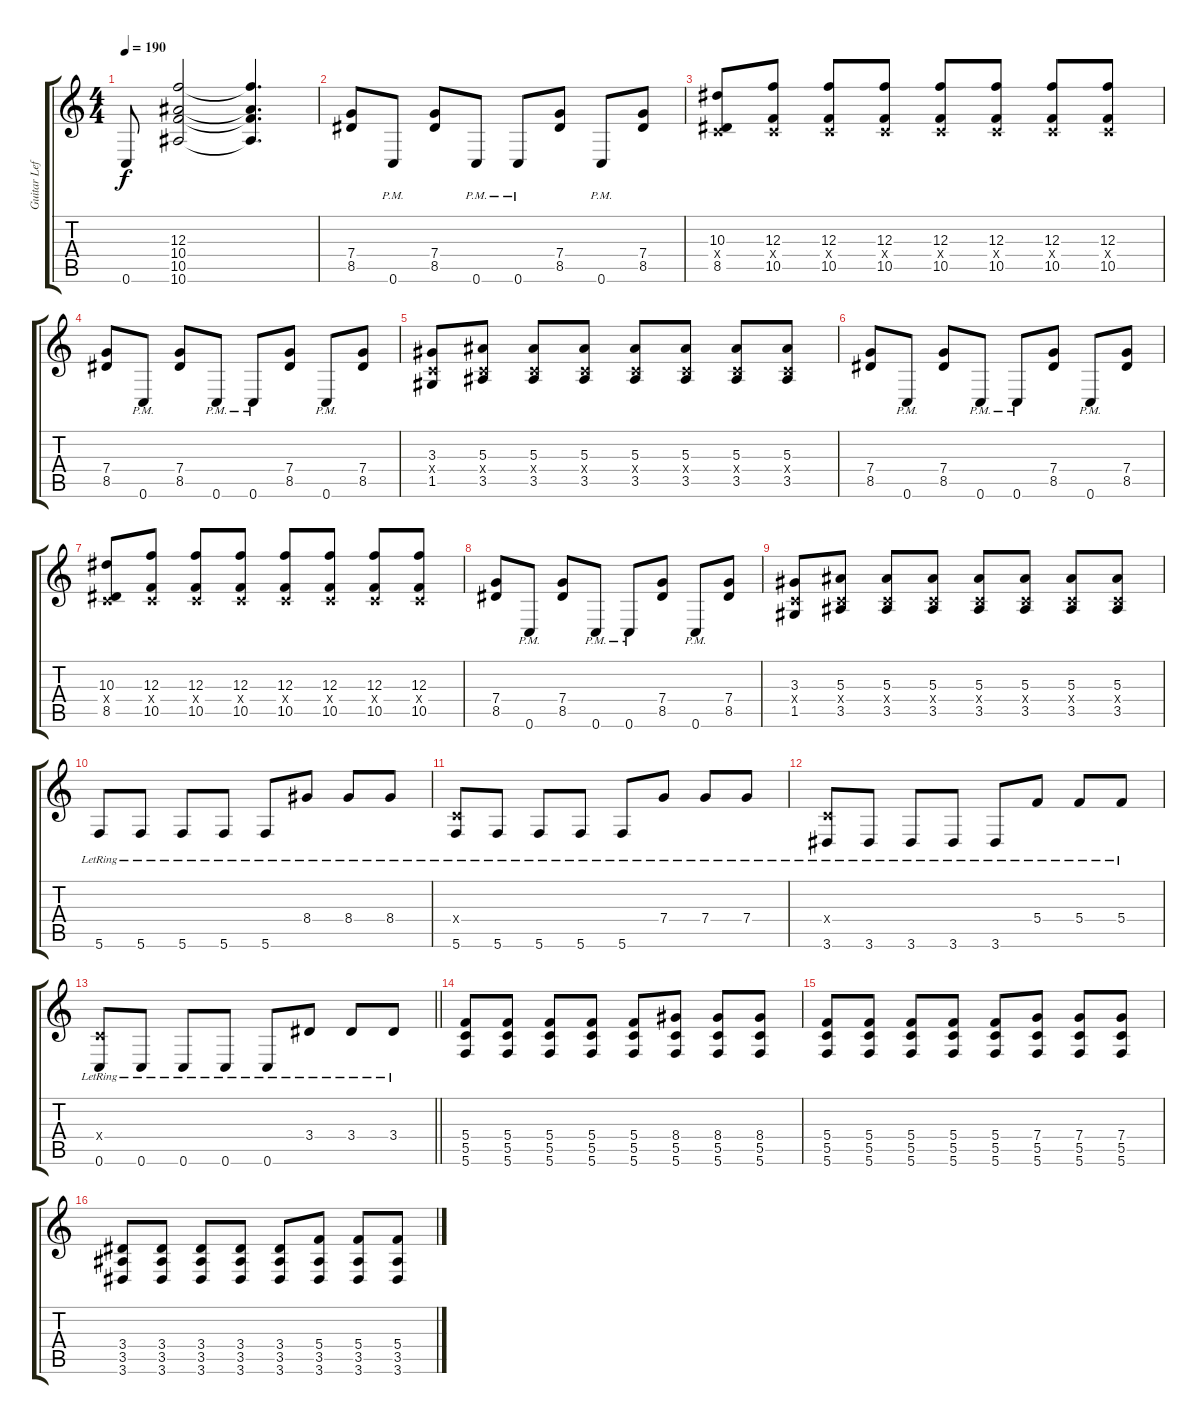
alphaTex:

\track ("Guitar Left" "Guitar Lef") {instrument distortionguitar}
\staff {score tabs}
\tuning (D4 A3 F3 C3 G2 C2) {hide}
\ts (4 4)
\tempo 190
\clef g2
\ks c
0.6.8{dy f} (12.3 10.4 10.5 10.6).2 (12.3{t} 10.4{t} 10.5{t} 10.6{t}).4{d} |
(7.4 8.5).8 0.6{pm}.8 (7.4 8.5).8 0.6{pm}.8 0.6{pm}.8 (7.4 8.5).8 0.6{pm}.8 (7.4 8.5).8 |
(10.3 0.4{x} 8.5).8 (12.3 0.4{x} 10.5).8 (12.3 0.4{x} 10.5).8 (12.3 0.4{x} 10.5).8 (12.3 0.4{x} 10.5).8 (12.3 0.4{x} 10.5).8 (12.3 0.4{x} 10.5).8 (12.3 0.4{x} 10.5).8 |
(7.4 8.5).8 0.6{pm}.8 (7.4 8.5).8 0.6{pm}.8 0.6{pm}.8 (7.4 8.5).8 0.6{pm}.8 (7.4 8.5).8 |
(3.3 0.4{x} 1.5).8 (5.3 0.4{x} 3.5).8 (5.3 0.4{x} 3.5).8 (5.3 0.4{x} 3.5).8 (5.3 0.4{x} 3.5).8 (5.3 0.4{x} 3.5).8 (5.3 0.4{x} 3.5).8 (5.3 0.4{x} 3.5).8 |
(7.4 8.5).8 0.6{pm}.8 (7.4 8.5).8 0.6{pm}.8 0.6{pm}.8 (7.4 8.5).8 0.6{pm}.8 (7.4 8.5).8 |
(10.3 0.4{x} 8.5).8 (12.3 0.4{x} 10.5).8 (12.3 0.4{x} 10.5).8 (12.3 0.4{x} 10.5).8 (12.3 0.4{x} 10.5).8 (12.3 0.4{x} 10.5).8 (12.3 0.4{x} 10.5).8 (12.3 0.4{x} 10.5).8 |
(7.4 8.5).8 0.6{pm}.8 (7.4 8.5).8 0.6{pm}.8 0.6{pm}.8 (7.4 8.5).8 0.6{pm}.8 (7.4 8.5).8 |
(3.3 0.4{x} 1.5).8 (5.3 0.4{x} 3.5).8 (5.3 0.4{x} 3.5).8 (5.3 0.4{x} 3.5).8 (5.3 0.4{x} 3.5).8 (5.3 0.4{x} 3.5).8 (5.3 0.4{x} 3.5).8 (5.3 0.4{x} 3.5).8 |
5.6{lr}.8 5.6{lr}.8 5.6{lr}.8 5.6{lr}.8 5.6{lr}.8 8.4{lr}.8 8.4{lr}.8 8.4{lr}.8 |
(0.4{x} 5.6{lr}).8 5.6{lr}.8 5.6{lr}.8 5.6{lr}.8 5.6{lr}.8 7.4{lr}.8 7.4{lr}.8 7.4{lr}.8 |
(0.4{x} 3.6{lr}).8 3.6{lr}.8 3.6{lr}.8 3.6{lr}.8 3.6{lr}.8 5.4{lr}.8 5.4{lr}.8 5.4{lr}.8 |
\barLineRight lightlight
(0.4{x} 0.6{lr}).8 0.6{lr}.8 0.6{lr}.8 0.6{lr}.8 0.6{lr}.8 3.4{lr}.8 3.4{lr}.8 3.4{lr}.8 |
(5.4 5.5 5.6).8 (5.4 5.5 5.6).8 (5.4 5.5 5.6).8 (5.4 5.5 5.6).8 (5.4 5.5 5.6).8 (8.4 5.5 5.6).8 (8.4 5.5 5.6).8 (8.4 5.5 5.6).8 |
(5.4 5.5 5.6).8 (5.4 5.5 5.6).8 (5.4 5.5 5.6).8 (5.4 5.5 5.6).8 (5.4 5.5 5.6).8 (7.4 5.5 5.6).8 (7.4 5.5 5.6).8 (7.4 5.5 5.6).8 |
(3.4 3.5 3.6).8 (3.4 3.5 3.6).8 (3.4 3.5 3.6).8 (3.4 3.5 3.6).8 (3.4 3.5 3.6).8 (5.4 3.5 3.6).8 (5.4 3.5 3.6).8 (5.4 3.5 3.6).8
